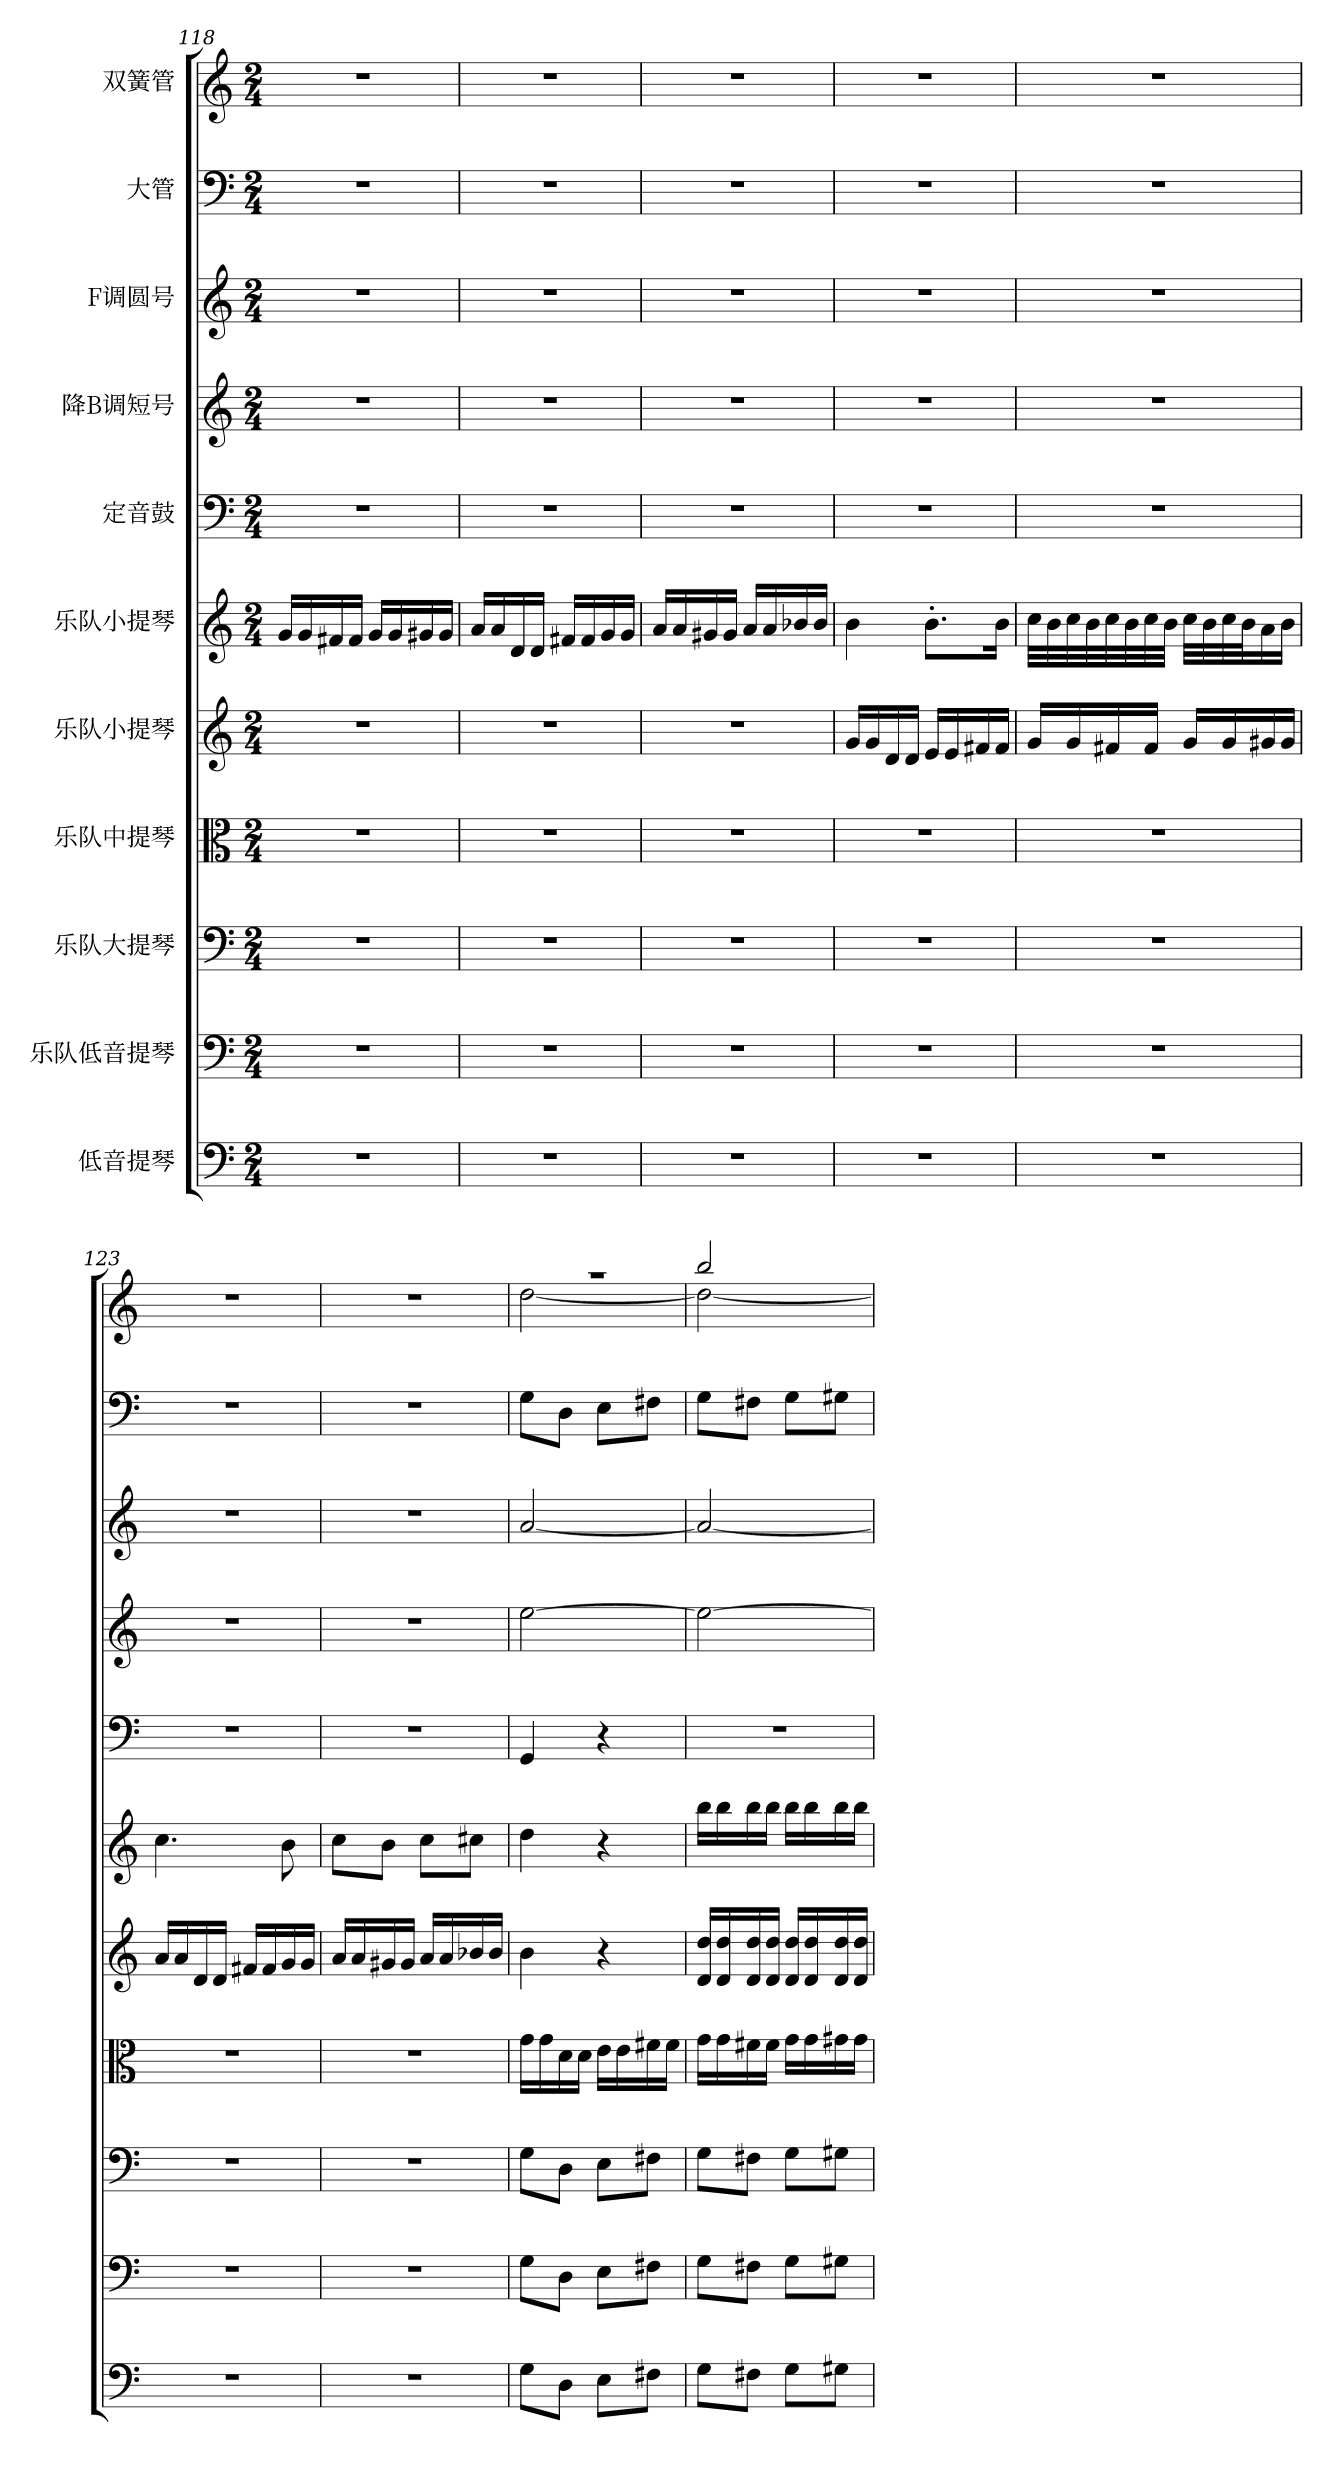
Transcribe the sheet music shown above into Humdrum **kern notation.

**kern	**kern	**kern	**kern	**kern	**kern	**kern	**kern	**kern	**kern	**kern
*part11	*part10	*part9	*part8	*part7	*part6	*part5	*part4	*part3	*part2	*part1
*staff11	*staff10	*staff9	*staff8	*staff7	*staff6	*staff5	*staff4	*staff3	*staff2	*staff1
*I"低音提琴	*I"乐队低音提琴	*I"乐队大提琴	*I"乐队中提琴	*I"乐队小提琴	*I"乐队小提琴	*I"定音鼓	*I"降B调短号	*I"F调圆号	*I"大管	*I"双簧管
*clefF4	*clefF4	*clefF4	*clefC3	*clefG2	*clefG2	*clefF4	*clefG2	*clefG2	*clefF4	*clefG2
*ITrd7c12	*ITrd7c12	*	*	*	*	*	*ITrd1c2	*ITrd4c7	*	*
*k[]	*k[]	*k[]	*k[]	*k[]	*k[]	*k[]	*k[b-e-]	*k[b-]	*k[]	*k[]
*M2/4	*M2/4	*M2/4	*M2/4	*M2/4	*M2/4	*M2/4	*M2/4	*M2/4	*M2/4	*M2/4
=118	=118	=118	=118	=118	=118	=118	=118	=118	=118	=118
2r	2r	2r	2r	2r	16g/LL	2r	2r	2r	2r	2r
.	.	.	.	.	16g/	.	.	.	.	.
.	.	.	.	.	16f#X/	.	.	.	.	.
.	.	.	.	.	16f#/JJ	.	.	.	.	.
.	.	.	.	.	16g/LL	.	.	.	.	.
.	.	.	.	.	16g/	.	.	.	.	.
.	.	.	.	.	16g#X/	.	.	.	.	.
.	.	.	.	.	16g#/JJ	.	.	.	.	.
=119	=119	=119	=119	=119	=119	=119	=119	=119	=119	=119
2r	2r	2r	2r	2r	16a/LL	2r	2r	2r	2r	2r
.	.	.	.	.	16a/	.	.	.	.	.
.	.	.	.	.	16d/	.	.	.	.	.
.	.	.	.	.	16d/JJ	.	.	.	.	.
.	.	.	.	.	16f#X/LL	.	.	.	.	.
.	.	.	.	.	16f#/	.	.	.	.	.
.	.	.	.	.	16g/	.	.	.	.	.
.	.	.	.	.	16g/JJ	.	.	.	.	.
=120	=120	=120	=120	=120	=120	=120	=120	=120	=120	=120
2r	2r	2r	2r	2r	16a/LL	2r	2r	2r	2r	2r
.	.	.	.	.	16a/	.	.	.	.	.
.	.	.	.	.	16g#X/	.	.	.	.	.
.	.	.	.	.	16g#/JJ	.	.	.	.	.
.	.	.	.	.	16a/LL	.	.	.	.	.
.	.	.	.	.	16a/	.	.	.	.	.
.	.	.	.	.	16b-X/	.	.	.	.	.
.	.	.	.	.	16b-/JJ	.	.	.	.	.
!!LO:PB:g=z
=121	=121	=121	=121	=121	=121	=121	=121	=121	=121	=121
2r	2r	2r	2r	16g/LL	4b\	2r	2r	2r	2r	2r
.	.	.	.	16g/	.	.	.	.	.	.
.	.	.	.	16d/	.	.	.	.	.	.
.	.	.	.	16d/JJ	.	.	.	.	.	.
.	.	.	.	16e/LL	8.b'\L	.	.	.	.	.
.	.	.	.	16e/	.	.	.	.	.	.
.	.	.	.	16f#X/	.	.	.	.	.	.
.	.	.	.	16f#/JJ	16b\Jk	.	.	.	.	.
=122	=122	=122	=122	=122	=122	=122	=122	=122	=122	=122
2r	2r	2r	2r	16g/LL	32cc\LLL	2r	2r	2r	2r	2r
.	.	.	.	.	32b\	.	.	.	.	.
.	.	.	.	16g/	32cc\	.	.	.	.	.
.	.	.	.	.	32b\	.	.	.	.	.
.	.	.	.	16f#X/	32cc\	.	.	.	.	.
.	.	.	.	.	32b\	.	.	.	.	.
.	.	.	.	16f#/JJ	32cc\	.	.	.	.	.
.	.	.	.	.	32b\JJJ	.	.	.	.	.
.	.	.	.	16g/LL	32cc\LLL	.	.	.	.	.
.	.	.	.	.	32b\	.	.	.	.	.
.	.	.	.	16g/	32cc\	.	.	.	.	.
.	.	.	.	.	32b\J	.	.	.	.	.
.	.	.	.	16g#X/	16a\	.	.	.	.	.
.	.	.	.	16g#/JJ	16b\JJ	.	.	.	.	.
=123	=123	=123	=123	=123	=123	=123	=123	=123	=123	=123
2r	2r	2r	2r	16a/LL	4.cc\	2r	2r	2r	2r	2r
.	.	.	.	16a/	.	.	.	.	.	.
.	.	.	.	16d/	.	.	.	.	.	.
.	.	.	.	16d/JJ	.	.	.	.	.	.
.	.	.	.	16f#X/LL	.	.	.	.	.	.
.	.	.	.	16f#/	.	.	.	.	.	.
.	.	.	.	16g/	8b\	.	.	.	.	.
.	.	.	.	16g/JJ	.	.	.	.	.	.
=124	=124	=124	=124	=124	=124	=124	=124	=124	=124	=124
2r	2r	2r	2r	16a/LL	8cc\L	2r	2r	2r	2r	2r
.	.	.	.	16a/	.	.	.	.	.	.
.	.	.	.	16g#X/	8b\J	.	.	.	.	.
.	.	.	.	16g#/JJ	.	.	.	.	.	.
.	.	.	.	16a/LL	8cc\L	.	.	.	.	.
.	.	.	.	16a/	.	.	.	.	.	.
.	.	.	.	16b-X/	8cc#X\J	.	.	.	.	.
.	.	.	.	16b-/JJ	.	.	.	.	.	.
!!LO:PB:g=z
=125	=125	=125	=125	=125	=125	=125	=125	=125	=125	=125
*	*	*	*	*	*	*	*	*	*	*^
8GG\L	8GG\L	8G\L	16g\LL	4b\	4dd\	4GG/	[2dd\	[2d/	8G\L	2r	[2dd\
.	.	.	16g\	.	.	.	.	.	.	.	.
8DD\J	8DD\J	8D\J	16d\	.	.	.	.	.	8D\J	.	.
.	.	.	16d\JJ	.	.	.	.	.	.	.	.
8EE\L	8EE\L	8E\L	16e\LL	4r	4r	4r	.	.	8E\L	.	.
.	.	.	16e\	.	.	.	.	.	.	.	.
8FF#X\J	8FF#X\J	8F#X\J	16f#X\	.	.	.	.	.	8F#X\J	.	.
.	.	.	16f#\JJ	.	.	.	.	.	.	.	.
=126	=126	=126	=126	=126	=126	=126	=126	=126	=126	=126	=126
8GG\L	8GG\L	8G\L	16g\LL	16d/ 16dd/LL	16bb\LL	2r	2dd\_	2d/_	8G\L	2bb/	2dd\_
.	.	.	16g\	16d/ 16dd/	16bb\	.	.	.	.	.	.
8FF#X\J	8FF#X\J	8F#X\J	16f#X\	16d/ 16dd/	16bb\	.	.	.	8F#X\J	.	.
.	.	.	16f#\JJ	16d/ 16dd/JJ	16bb\JJ	.	.	.	.	.	.
8GG\L	8GG\L	8G\L	16g\LL	16d/ 16dd/LL	16bb\LL	.	.	.	8G\L	.	.
.	.	.	16g\	16d/ 16dd/	16bb\	.	.	.	.	.	.
8GG#X\J	8GG#X\J	8G#X\J	16g#X\	16d/ 16dd/	16bb\	.	.	.	8G#X\J	.	.
.	.	.	16g#\JJ	16d/ 16dd/JJ	16bb\JJ	.	.	.	.	.	.
*	*	*	*	*	*	*	*	*	*	*v	*v
=	=	=	=	=	=	=	=	=	=	=
*-	*-	*-	*-	*-	*-	*-	*-	*-	*-	*-
